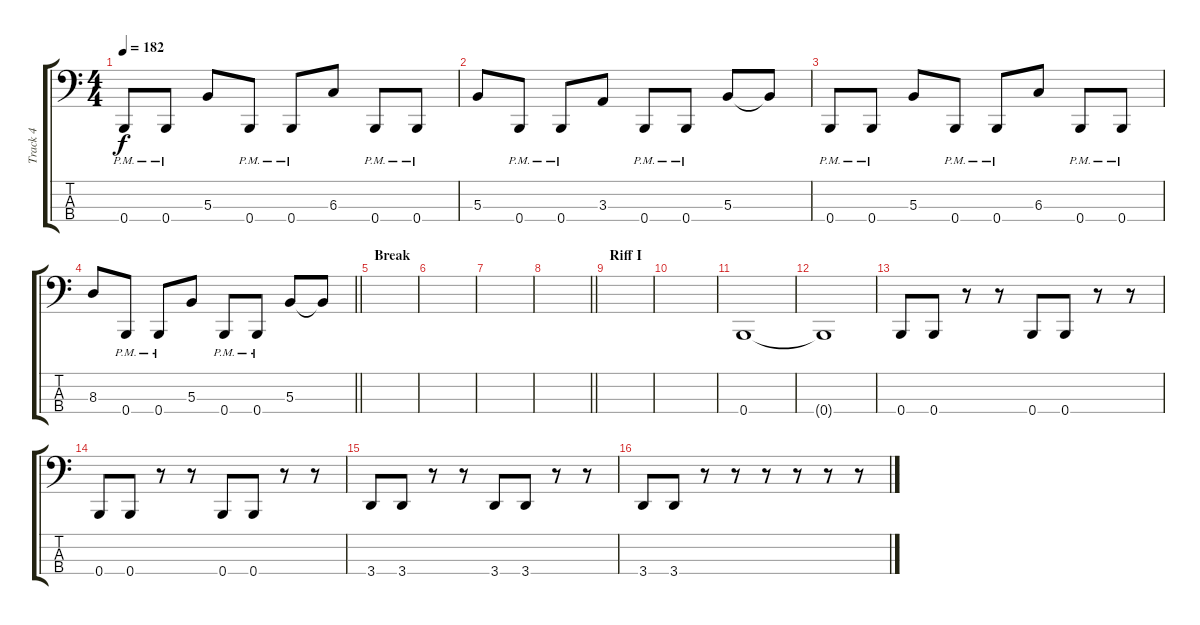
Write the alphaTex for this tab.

\track ("Track 4" "Track 4") {instrument electricbasspick}
\staff {score tabs}
\tuning (E2 B1 Gb1 B0) {hide}
\ts (4 4)
\tempo 182
\clef f4
\ks c
0.4{pm}.8{dy f} 0.4{pm}.8 5.3.8 0.4{pm}.8 0.4{pm}.8 6.3.8 0.4{pm}.8 0.4{pm}.8 |
5.3.8 0.4{pm}.8 0.4{pm}.8 3.3.8 0.4{pm}.8 0.4{pm}.8 5.3.8 5.3{t}.8 |
0.4{pm}.8 0.4{pm}.8 5.3.8 0.4{pm}.8 0.4{pm}.8 6.3.8 0.4{pm}.8 0.4{pm}.8 |
\barLineRight lightlight
8.3.8 0.4{pm}.8 0.4{pm}.8 5.3.8 0.4{pm}.8 0.4{pm}.8 5.3.8 5.3{t}.8 |
\section ("" "Break")
|
|
|
\barLineRight lightlight
|
\section ("" "Riff I")
|
|
0.4.1 |
0.4{t}.1 |
0.4.8 0.4.8 r.8 r.8 0.4.8 0.4.8 r.8 r.8 |
0.4.8 0.4.8 r.8 r.8 0.4.8 0.4.8 r.8 r.8 |
3.4.8 3.4.8 r.8 r.8 3.4.8 3.4.8 r.8 r.8 |
3.4.8 3.4.8 r.8 r.8 r.8 r.8 r.8 r.8
